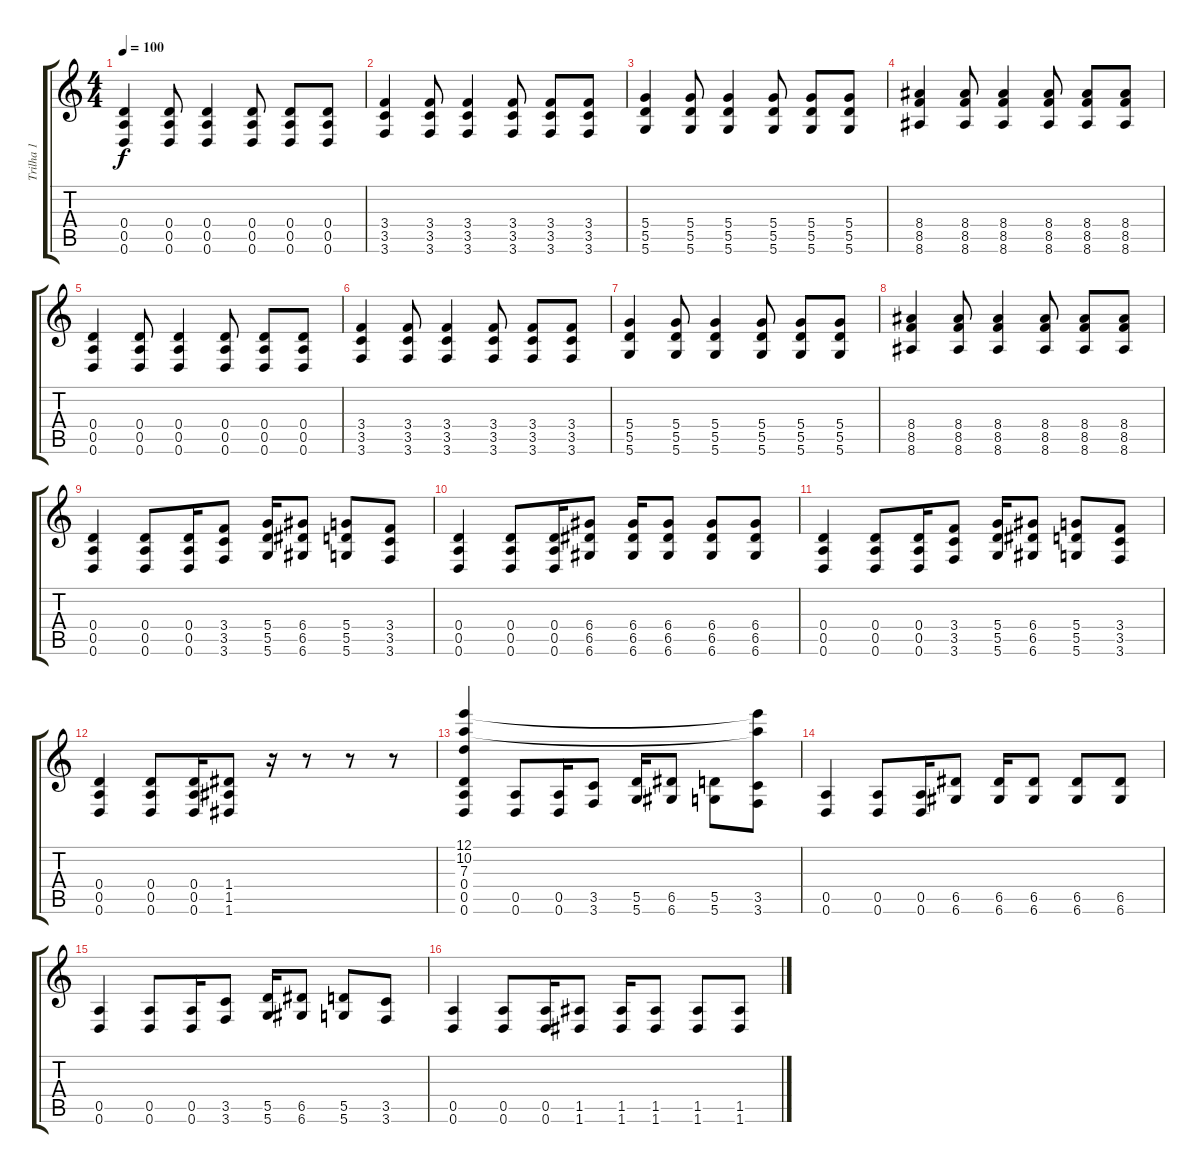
\track ("Trilha 1" "Trilha 1") {instrument distortionguitar}
\staff {score tabs}
\tuning (E4 B3 G3 D3 A2 D2) {hide}
\ts (4 4)
\tempo 100
\clef g2
\ks c
(0.4 0.5 0.6).4{dy f} (0.4 0.5 0.6).8 (0.4 0.5 0.6).4 (0.4 0.5 0.6).8 (0.4 0.5 0.6).8 (0.4 0.5 0.6).8 |
(3.4 3.5 3.6).4 (3.4 3.5 3.6).8 (3.4 3.5 3.6).4 (3.4 3.5 3.6).8 (3.4 3.5 3.6).8 (3.4 3.5 3.6).8 |
(5.4 5.5 5.6).4 (5.4 5.5 5.6).8 (5.4 5.5 5.6).4 (5.4 5.5 5.6).8 (5.4 5.5 5.6).8 (5.4 5.5 5.6).8 |
(8.4 8.5 8.6).4 (8.4 8.5 8.6).8 (8.4 8.5 8.6).4 (8.4 8.5 8.6).8 (8.4 8.5 8.6).8 (8.4 8.5 8.6).8 |
(0.4 0.5 0.6).4 (0.4 0.5 0.6).8 (0.4 0.5 0.6).4 (0.4 0.5 0.6).8 (0.4 0.5 0.6).8 (0.4 0.5 0.6).8 |
(3.4 3.5 3.6).4 (3.4 3.5 3.6).8 (3.4 3.5 3.6).4 (3.4 3.5 3.6).8 (3.4 3.5 3.6).8 (3.4 3.5 3.6).8 |
(5.4 5.5 5.6).4 (5.4 5.5 5.6).8 (5.4 5.5 5.6).4 (5.4 5.5 5.6).8 (5.4 5.5 5.6).8 (5.4 5.5 5.6).8 |
(8.4 8.5 8.6).4 (8.4 8.5 8.6).8 (8.4 8.5 8.6).4 (8.4 8.5 8.6).8 (8.4 8.5 8.6).8 (8.4 8.5 8.6).8 |
(0.4 0.5 0.6).4 (0.4 0.5 0.6).8 (0.4 0.5 0.6).16 (3.4 3.5 3.6).8 (5.4 5.5 5.6).16 (6.4 6.5 6.6).8 (5.4 5.5 5.6).8 (3.4 3.5 3.6).8 |
(0.4 0.5 0.6).4 (0.4 0.5 0.6).8 (0.4 0.5 0.6).16 (6.4 6.5 6.6).8 (6.4 6.5 6.6).16 (6.4 6.5 6.6).8 (6.4 6.5 6.6).8 (6.4 6.5 6.6).8 |
(0.4 0.5 0.6).4 (0.4 0.5 0.6).8 (0.4 0.5 0.6).16 (3.4 3.5 3.6).8 (5.4 5.5 5.6).16 (6.4 6.5 6.6).8 (5.4 5.5 5.6).8 (3.4 3.5 3.6).8 |
(0.4 0.5 0.6).4 (0.4 0.5 0.6).8 (0.4 0.5 0.6).16 (1.4 1.5 1.6).8 r.16 r.8 r.8 r.8 |
(12.1 10.2 7.3 0.4 0.5 0.6).4{volume 8} (0.5 0.6).8 (0.5 0.6).16 (3.5 3.6).8 (5.5 5.6).16 (6.5 6.6).8 (5.5 5.6).8 (12.1{t} 10.2{t} 3.5 3.6).8 |
(0.5 0.6).4 (0.5 0.6).8 (0.5 0.6).16 (6.5 6.6).8 (6.5 6.6).16 (6.5 6.6).8 (6.5 6.6).8 (6.5 6.6).8 |
(0.5 0.6).4 (0.5 0.6).8 (0.5 0.6).16 (3.5 3.6).8 (5.5 5.6).16 (6.5 6.6).8 (5.5 5.6).8 (3.5 3.6).8 |
(0.5 0.6).4 (0.5 0.6).8 (0.5 0.6).16 (1.5 1.6).8 (1.5 1.6).16 (1.5 1.6).8 (1.5 1.6).8 (1.5 1.6).8
